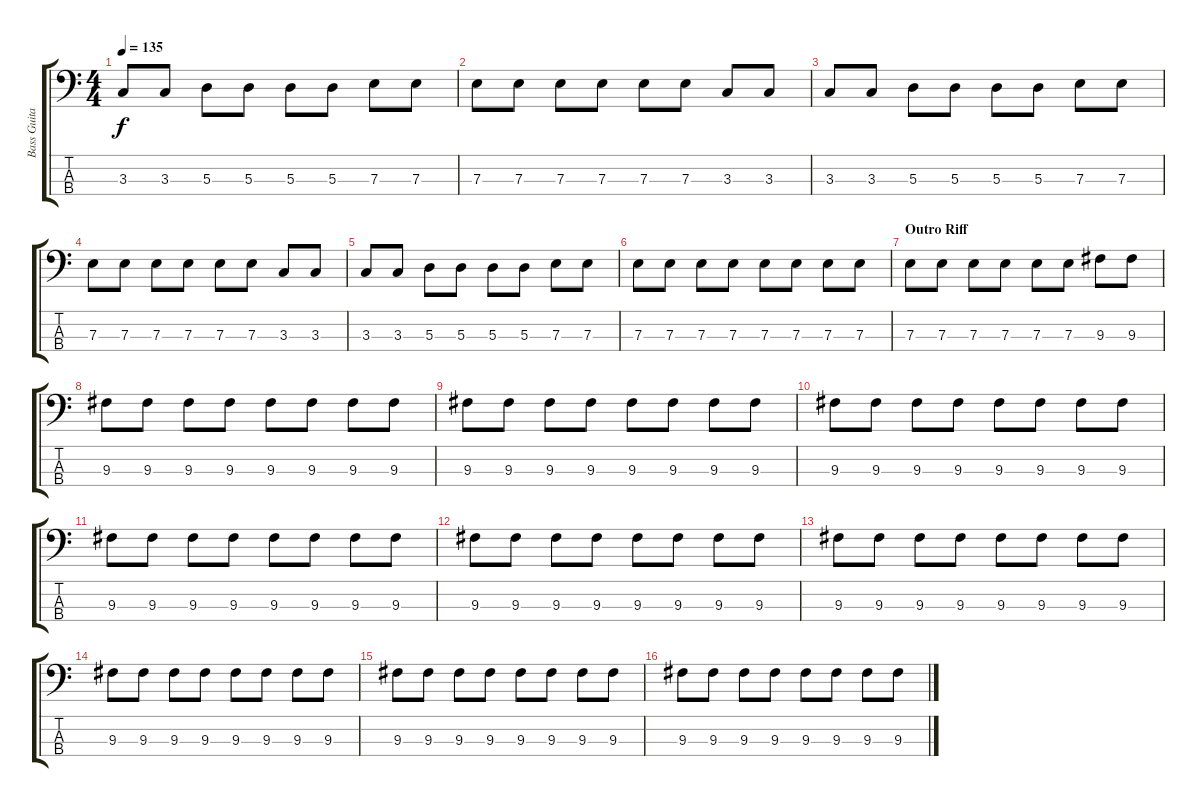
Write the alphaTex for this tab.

\track ("Bass Guitar" "Bass Guita") {instrument electricbassfinger}
\staff {score tabs}
\tuning (G2 D2 A1 E1) {hide}
\ts (4 4)
\tempo 135
\clef f4
\ks c
3.3.8{dy f} 3.3.8 5.3.8 5.3.8 5.3.8 5.3.8 7.3.8 7.3.8 |
7.3.8 7.3.8 7.3.8 7.3.8 7.3.8 7.3.8 3.3.8 3.3.8 |
3.3.8 3.3.8 5.3.8 5.3.8 5.3.8 5.3.8 7.3.8 7.3.8 |
7.3.8 7.3.8 7.3.8 7.3.8 7.3.8 7.3.8 3.3.8 3.3.8 |
3.3.8 3.3.8 5.3.8 5.3.8 5.3.8 5.3.8 7.3.8 7.3.8 |
7.3.8 7.3.8 7.3.8 7.3.8 7.3.8 7.3.8 7.3.8 7.3.8 |
\section ("" "Outro Riff")
7.3.8 7.3.8 7.3.8 7.3.8 7.3.8 7.3.8 9.3.8 9.3.8 |
9.3.8 9.3.8 9.3.8 9.3.8 9.3.8 9.3.8 9.3.8 9.3.8 |
9.3.8 9.3.8 9.3.8 9.3.8 9.3.8 9.3.8 9.3.8 9.3.8 |
9.3.8 9.3.8 9.3.8 9.3.8 9.3.8 9.3.8 9.3.8 9.3.8 |
9.3.8 9.3.8 9.3.8 9.3.8 9.3.8 9.3.8 9.3.8 9.3.8 |
9.3.8 9.3.8 9.3.8 9.3.8 9.3.8 9.3.8 9.3.8 9.3.8 |
9.3.8 9.3.8 9.3.8 9.3.8 9.3.8 9.3.8 9.3.8 9.3.8 |
9.3.8 9.3.8 9.3.8 9.3.8 9.3.8 9.3.8 9.3.8 9.3.8 |
9.3.8 9.3.8 9.3.8 9.3.8 9.3.8 9.3.8 9.3.8 9.3.8 |
9.3.8 9.3.8 9.3.8 9.3.8 9.3.8 9.3.8 9.3.8 9.3.8
